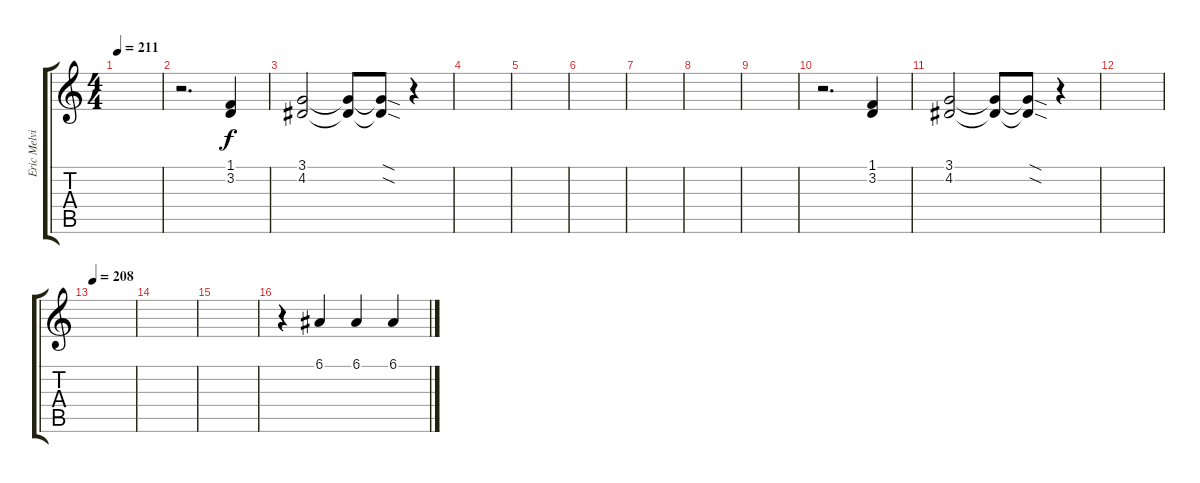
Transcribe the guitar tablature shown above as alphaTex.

\track ("Eric Melvin" "Eric Melvi") {instrument tenorsax}
\staff {score tabs}
\tuning (E4 B3 G3 D3 A2 E2) {hide}
\ts (4 4)
\section ("" "")
\tempo 211
\clef g2
\ks c
|
r.2{d} (1.1 3.2).4 |
(3.1 4.2).2 (3.1{t} 4.2{t}).8 (3.1{sod t} 4.2{sod t}).8 r.4 |
|
|
|
|
|
|
r.2{d} (1.1 3.2).4 |
(3.1 4.2).2 (3.1{t} 4.2{t}).8 (3.1{sod t} 4.2{sod t}).8 r.4 |
|
\tempo 208
|
|
|
r.4 6.1.4 6.1.4 6.1.4
